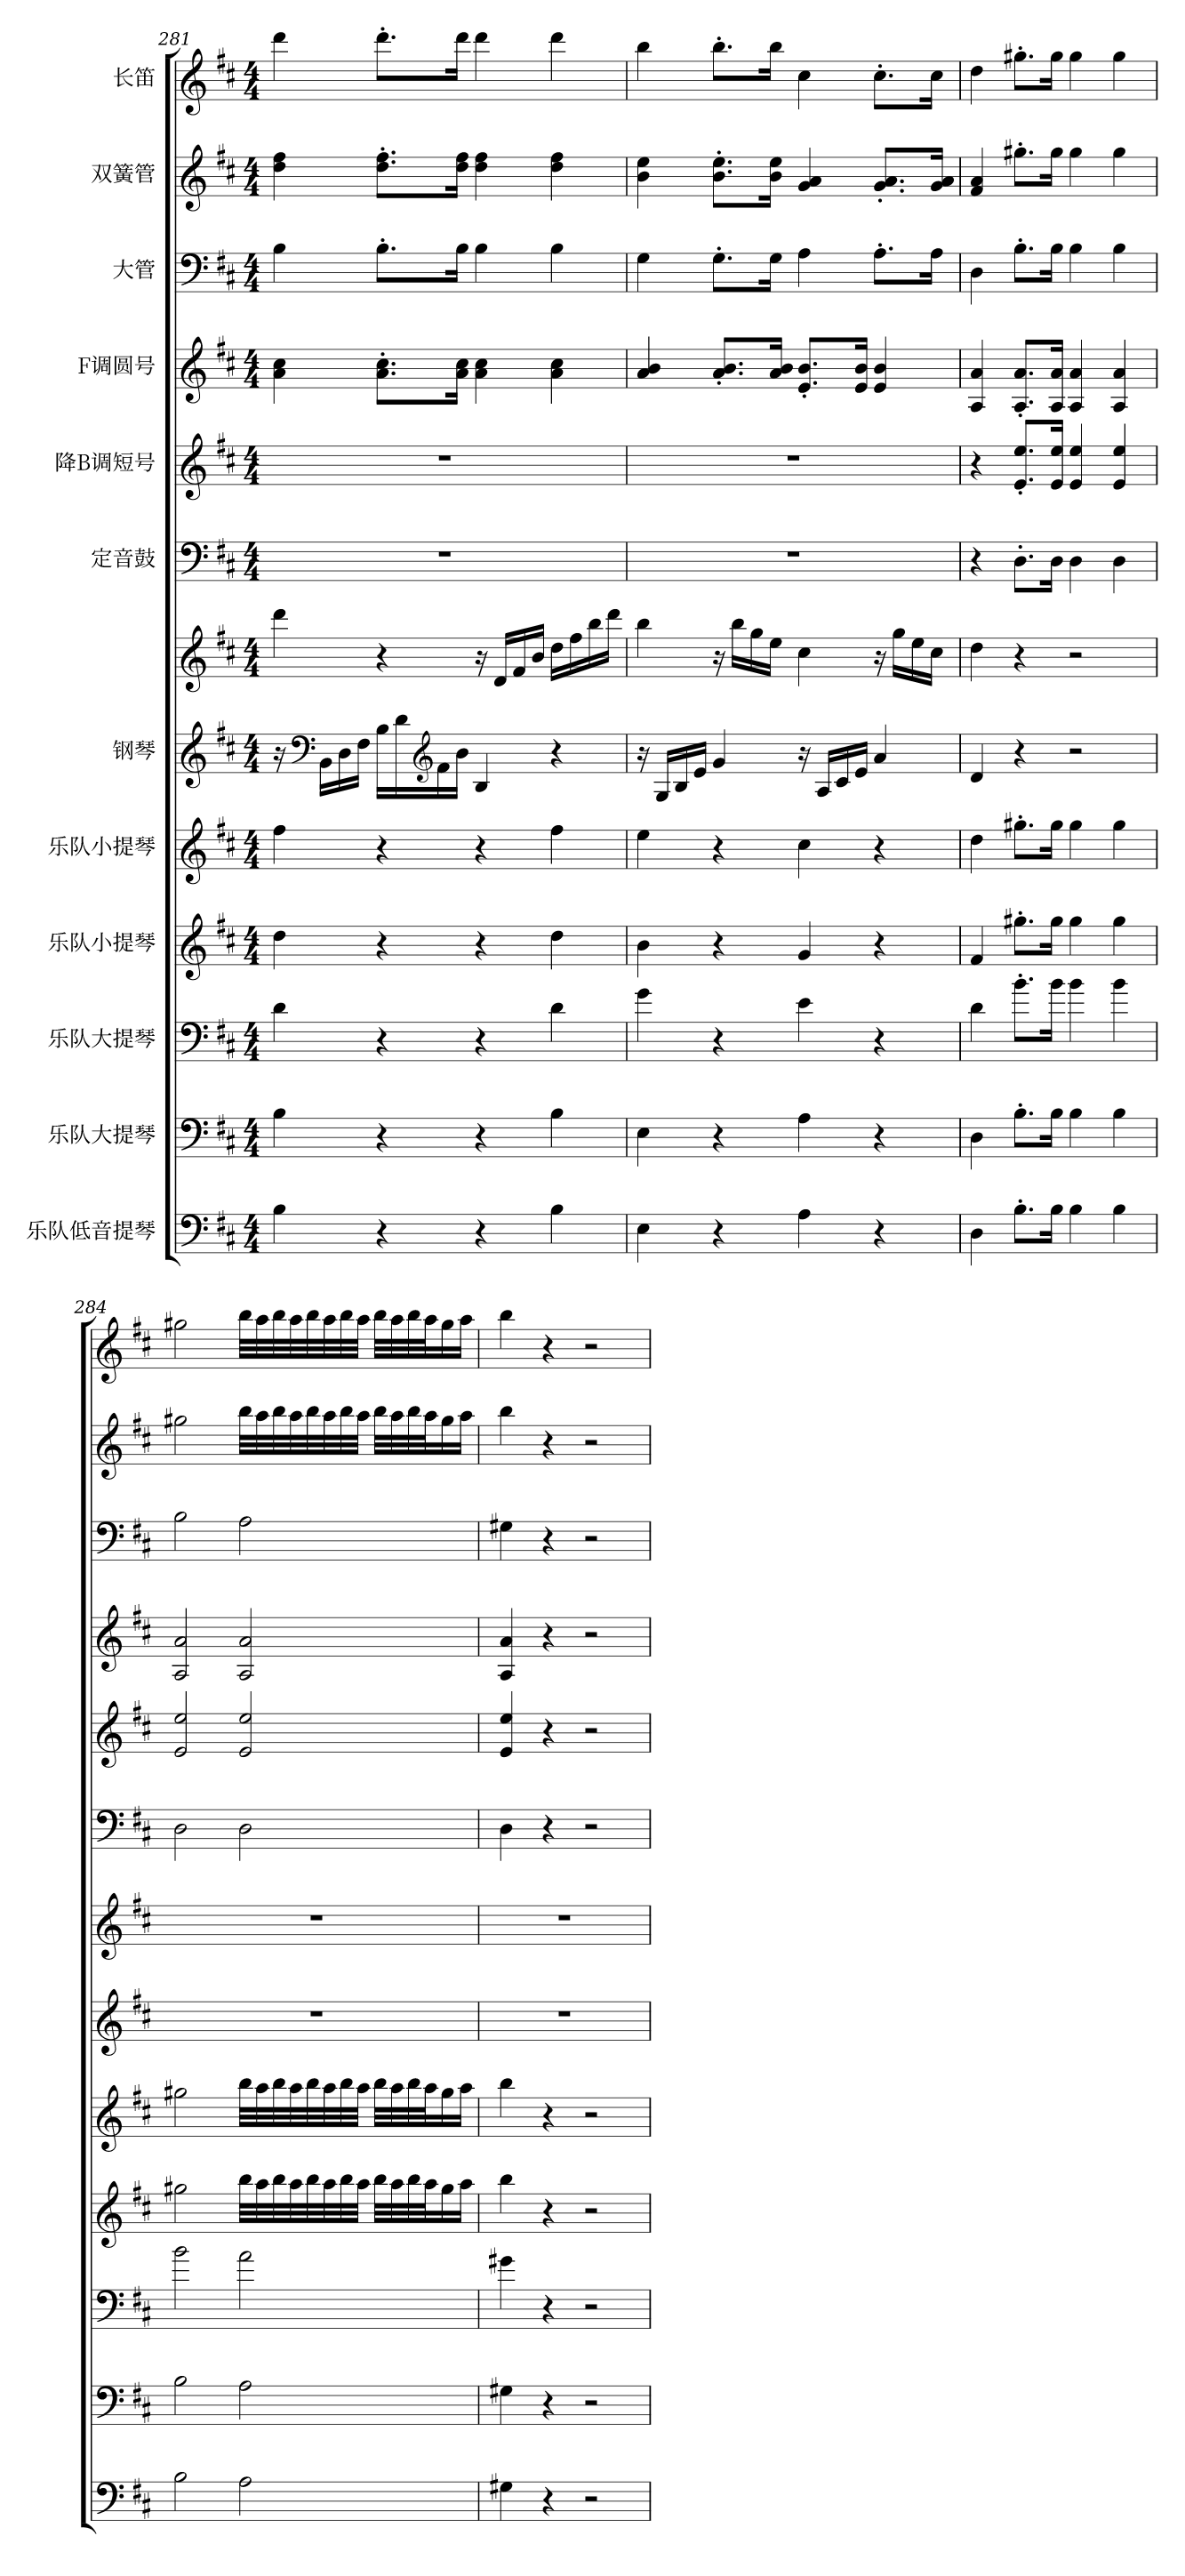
**kern	**kern	**kern	**kern	**kern	**kern	**kern	**kern	**kern	**kern	**kern	**kern	**kern
*part12	*part11	*part10	*part9	*part8	*part7	*part7	*part6	*part5	*part4	*part3	*part2	*part1
*staff13	*staff12	*staff11	*staff10	*staff9	*staff8	*staff7	*staff6	*staff5	*staff4	*staff3	*staff2	*staff1
*I"乐队低音提琴	*I"乐队大提琴	*I"乐队大提琴	*I"乐队小提琴	*I"乐队小提琴	*I"钢琴	*	*I"定音鼓	*I"降B调短号	*I"F调圆号	*I"大管	*I"双簧管	*I"长笛
!!LO:PB:g=z
*clefF4	*clefF4	*clefF4	*clefG2	*clefG2	*clefG2	*clefG2	*clefF4	*clefG2	*clefG2	*clefF4	*clefG2	*clefG2
*ITrd7c12	*	*	*	*	*	*	*	*ITrd1c2	*ITrd4c7	*	*	*
*k[f#c#]	*k[f#c#]	*k[f#c#]	*k[f#c#]	*k[f#c#]	*k[f#c#]	*k[f#c#]	*k[f#c#]	*k[]	*k[f#]	*k[f#c#]	*k[f#c#]	*k[f#c#]
*M4/4	*M4/4	*M4/4	*M4/4	*M4/4	*M4/4	*M4/4	*M4/4	*M4/4	*M4/4	*M4/4	*M4/4	*M4/4
=281	=281	=281	=281	=281	=281	=281	=281	=281	=281	=281	=281	=281
4BB\	4B\	4d\	4dd\	4ff#\	16r	4ddd\	1r	1r	4d\ 4f#\	4B\	4dd\ 4ff#\	4ddd\
*	*	*	*	*	*clefF4	*	*	*	*	*	*	*
.	.	.	.	.	16BB\LL	.	.	.	.	.	.	.
.	.	.	.	.	16D\	.	.	.	.	.	.	.
.	.	.	.	.	16F#\JJ	.	.	.	.	.	.	.
4r	4r	4r	4r	4r	16B\LL	4r	.	.	8.d\' 8.f#\'L	8.B'\L	8.dd\' 8.ff#\'L	8.ddd'\L
.	.	.	.	.	16d\	.	.	.	.	.	.	.
*	*	*	*	*	*clefG2	*	*	*	*	*	*	*
.	.	.	.	.	16f#\	.	.	.	.	.	.	.
.	.	.	.	.	16b\JJ	.	.	.	16d\ 16f#\Jk	16B\Jk	16dd\ 16ff#\Jk	16ddd\Jk
4r	4r	4r	4r	4r	4B/	16r	.	.	4d\ 4f#\	4B\	4dd\ 4ff#\	4ddd\
.	.	.	.	.	.	16d/LL	.	.	.	.	.	.
.	.	.	.	.	.	16f#/	.	.	.	.	.	.
.	.	.	.	.	.	16b/JJ	.	.	.	.	.	.
4BB\	4B\	4d\	4dd\	4ff#\	4r	16dd\LL	.	.	4d\ 4f#\	4B\	4dd\ 4ff#\	4ddd\
.	.	.	.	.	.	16ff#\	.	.	.	.	.	.
.	.	.	.	.	.	16bb\	.	.	.	.	.	.
.	.	.	.	.	.	16ddd\JJ	.	.	.	.	.	.
=282	=282	=282	=282	=282	=282	=282	=282	=282	=282	=282	=282	=282
4EE\	4E\	4g\	4b\	4ee\	16r	4bb\	1r	1r	4d/ 4e/	4G\	4b\ 4ee\	4bb\
.	.	.	.	.	16G/LL	.	.	.	.	.	.	.
.	.	.	.	.	16B/	.	.	.	.	.	.	.
.	.	.	.	.	16e/JJ	.	.	.	.	.	.	.
4r	4r	4r	4r	4r	4g/	16r	.	.	8.d/' 8.e/'L	8.G'\L	8.b\' 8.ee\'L	8.bb'\L
.	.	.	.	.	.	16bb\LL	.	.	.	.	.	.
.	.	.	.	.	.	16gg\	.	.	.	.	.	.
.	.	.	.	.	.	16ee\JJ	.	.	16d/ 16e/Jk	16G\Jk	16b\ 16ee\Jk	16bb\Jk
4AA\	4A\	4e\	4g/	4cc#\	16r	4cc#\	.	.	8.A/' 8.e/'L	4A\	4g/ 4a/	4cc#\
.	.	.	.	.	16A/LL	.	.	.	.	.	.	.
.	.	.	.	.	16c#/	.	.	.	.	.	.	.
.	.	.	.	.	16e/JJ	.	.	.	16A/ 16e/Jk	.	.	.
4r	4r	4r	4r	4r	4a/	16r	.	.	4A/ 4e/	8.A'\L	8.g/' 8.a/'L	8.cc#'\L
.	.	.	.	.	.	16gg\LL	.	.	.	.	.	.
.	.	.	.	.	.	16ee\	.	.	.	.	.	.
.	.	.	.	.	.	16cc#\JJ	.	.	.	16A\Jk	16g/ 16a/Jk	16cc#\Jk
!!LO:PB:g=z
=283	=283	=283	=283	=283	=283	=283	=283	=283	=283	=283	=283	=283
4DD\	4D\	4d\	4f#/	4dd\	4d/	4dd\	4r	4r	4D/ 4d/	4D\	4f#/ 4a/	4dd\
8.BB'\L	8.B'\L	8.b'\L	8.gg#X'\L	8.gg#X'\L	4r	4r	8.D'\L	8.d/' 8.dd/'L	8.D/' 8.d/'L	8.B'\L	8.gg#X'\L	8.gg#X'\L
16BB\Jk	16B\Jk	16b\Jk	16gg#\Jk	16gg#\Jk	.	.	16D\Jk	16d/ 16dd/Jk	16D/ 16d/Jk	16B\Jk	16gg#\Jk	16gg#\Jk
4BB\	4B\	4b\	4gg#\	4gg#\	2r	2r	4D\	4d/ 4dd/	4D/ 4d/	4B\	4gg#\	4gg#\
4BB\	4B\	4b\	4gg#\	4gg#\	.	.	4D\	4d/ 4dd/	4D/ 4d/	4B\	4gg#\	4gg#\
=284	=284	=284	=284	=284	=284	=284	=284	=284	=284	=284	=284	=284
2BB\	2B\	2b\	2gg#X\	2gg#X\	1r	1r	2D\	2d/ 2dd/	2D/ 2d/	2B\	2gg#X\	2gg#X\
2AA\	2A\	2a\	32bb\LLL	32bb\LLL	.	.	2D\	2d/ 2dd/	2D/ 2d/	2A\	32bb\LLL	32bb\LLL
.	.	.	32aa\	32aa\	.	.	.	.	.	.	32aa\	32aa\
.	.	.	32bb\	32bb\	.	.	.	.	.	.	32bb\	32bb\
.	.	.	32aa\	32aa\	.	.	.	.	.	.	32aa\	32aa\
.	.	.	32bb\	32bb\	.	.	.	.	.	.	32bb\	32bb\
.	.	.	32aa\	32aa\	.	.	.	.	.	.	32aa\	32aa\
.	.	.	32bb\	32bb\	.	.	.	.	.	.	32bb\	32bb\
.	.	.	32aa\JJJ	32aa\JJJ	.	.	.	.	.	.	32aa\JJJ	32aa\JJJ
.	.	.	32bb\LLL	32bb\LLL	.	.	.	.	.	.	32bb\LLL	32bb\LLL
.	.	.	32aa\	32aa\	.	.	.	.	.	.	32aa\	32aa\
.	.	.	32bb\	32bb\	.	.	.	.	.	.	32bb\	32bb\
.	.	.	32aa\J	32aa\J	.	.	.	.	.	.	32aa\J	32aa\J
.	.	.	16gg#\	16gg#\	.	.	.	.	.	.	16gg#\	16gg#\
.	.	.	16aa\JJ	16aa\JJ	.	.	.	.	.	.	16aa\JJ	16aa\JJ
=285	=285	=285	=285	=285	=285	=285	=285	=285	=285	=285	=285	=285
4GG#X\	4G#X\	4g#X\	4bb\	4bb\	1r	1r	4D\	4d/ 4dd/	4D/ 4d/	4G#X\	4bb\	4bb\
4r	4r	4r	4r	4r	.	.	4r	4r	4r	4r	4r	4r
2r	2r	2r	2r	2r	.	.	2r	2r	2r	2r	2r	2r
=	=	=	=	=	=	=	=	=	=	=	=	=
*-	*-	*-	*-	*-	*-	*-	*-	*-	*-	*-	*-	*-
